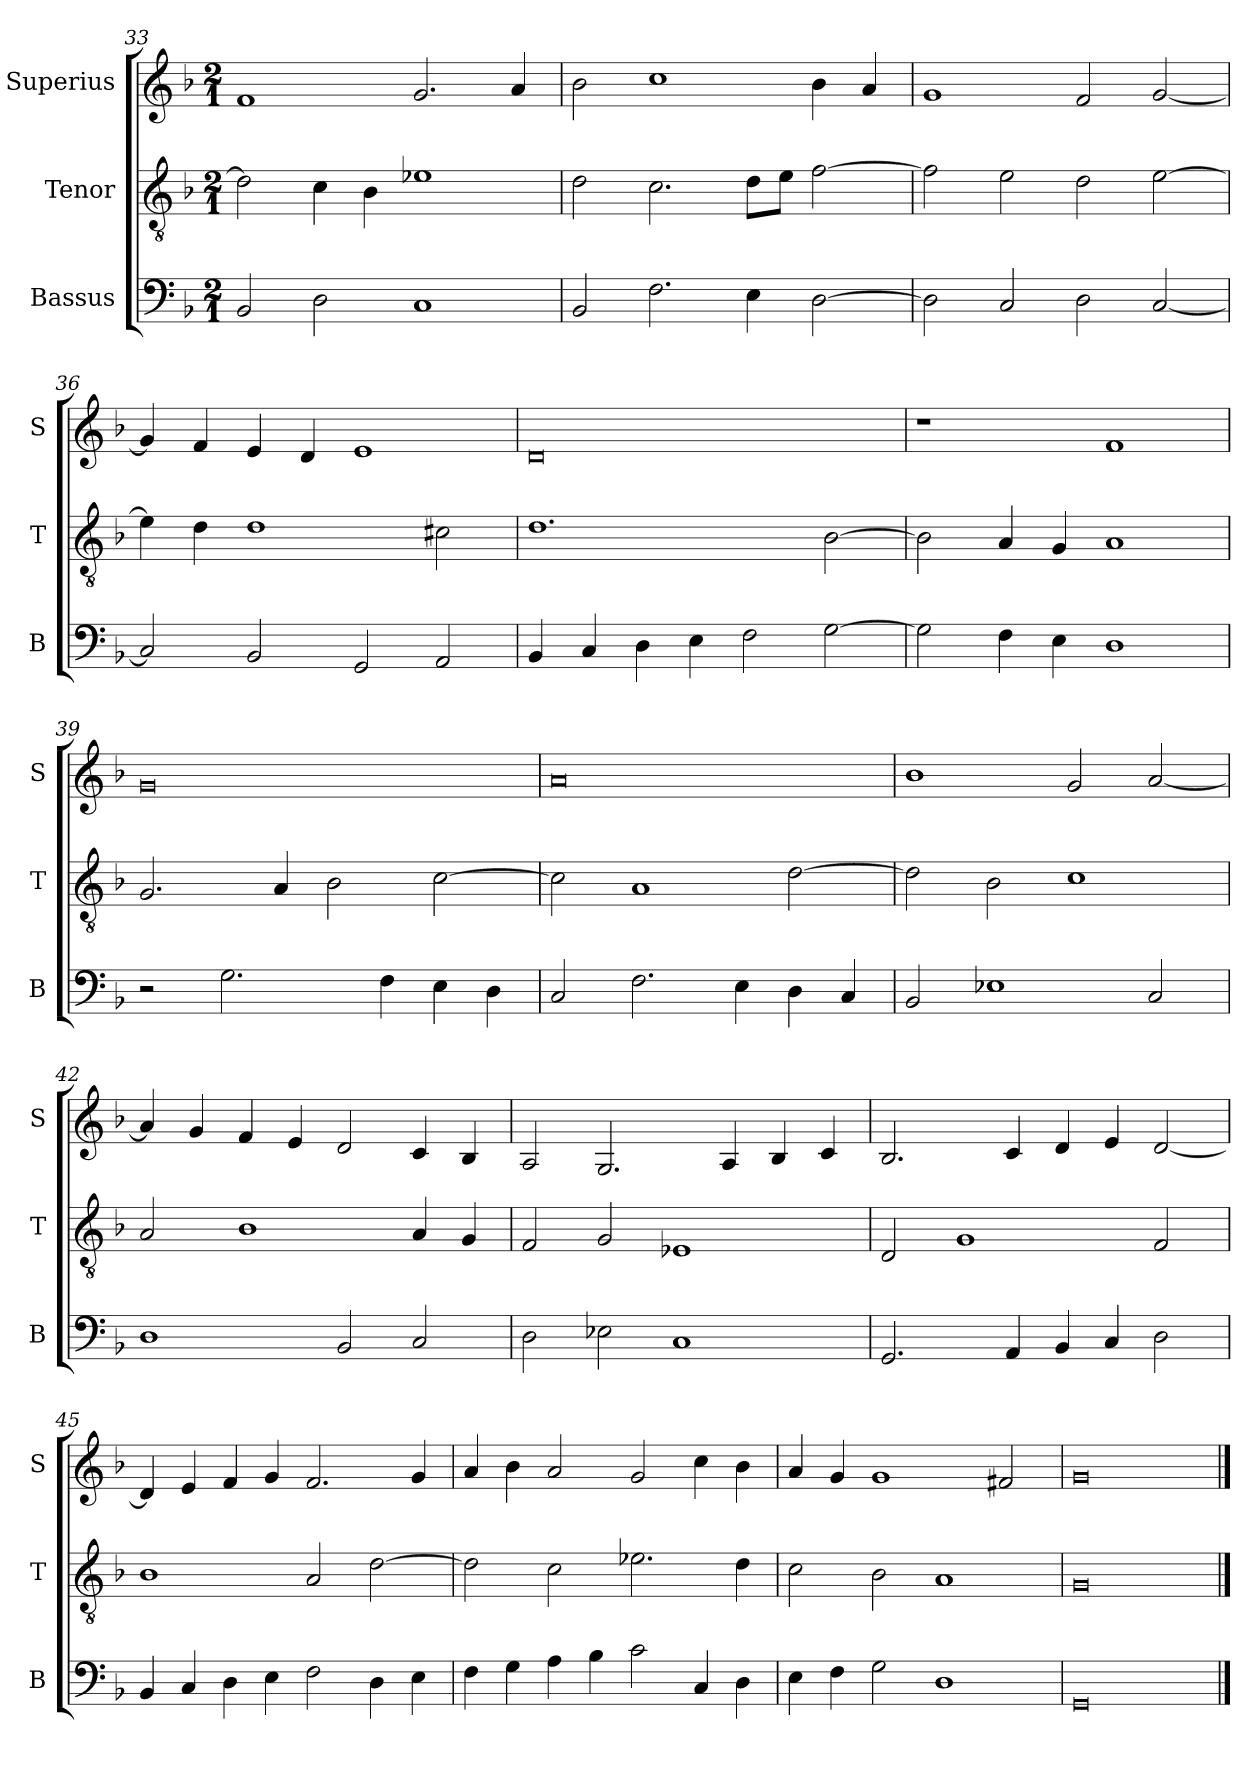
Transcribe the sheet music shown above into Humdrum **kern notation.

**kern	**kern	**kern
*part3	*part2	*part1
*staff3	*staff2	*staff1
*I"Bassus	*I"Tenor	*I"Superius
*I'B	*I'T	*I'S
*clefF4	*clefGv2	*clefG2
*k[b-]	*k[b-]	*k[b-]
*M2/1	*M2/1	*M2/1
=33	=33	=33
2BB-/	2d\]	1f
2D\	4c\	.
.	4B-\	.
1C	1e-X	2.g/
.	.	4a/
=34	=34	=34
2BB-/	2d\	2b-\
2.F\	2.c\	1cc
4E\	8d\L	.
.	8e\J	.
[2D\	[2f\	4b-\
.	.	4a/
=35	=35	=35
2D\]	2f\]	1g
2C/	2e\	.
2D\	2d\	2f/
[2C/	[2e\	[2g/
=36	=36	=36
2C/]	4e\]	4g/]
.	4d\	4f/
2BB-/	1d	4e/
.	.	4d/
2GG/	.	1e
2AA/	2c#X\	.
=37	=37	=37
4BB-/	1.d	0d
4C/	.	.
4D\	.	.
4E\	.	.
2F\	.	.
[2G\	[2B-\	.
=38	=38	=38
2G\]	2B-\]	1r
4F\	4A/	.
4E\	4G/	.
1D	1A	1f
=39	=39	=39
2r	2.G/	0g
2.G\	.	.
.	4A/	.
.	2B-\	.
4F\	.	.
4E\	[2c\	.
4D\	.	.
=40	=40	=40
2C/	2c\]	0a
2.F\	1A	.
4E\	.	.
4D\	[2d\	.
4C/	.	.
=41	=41	=41
2BB-/	2d\]	1b-
1E-X	2B-\	.
.	1c	2g/
2C/	.	[2a/
=42	=42	=42
1D	2A/	4a/]
.	.	4g/
.	1B-	4f/
.	.	4e/
2BB-/	.	2d/
2C/	4A/	4c/
.	4G/	4B-/
=43	=43	=43
2D\	2F/	2A/
2E-X\	2G/	2.G/
1C	1E-X	.
.	.	4A/
.	.	4B-/
.	.	4c/
=44	=44	=44
2.GG/	2D/	2.B-/
.	1G	.
4AA/	.	4c/
4BB-/	.	4d/
4C/	.	4e/
2D\	2F/	[2d/
=45	=45	=45
4BB-/	1B-	4d/]
4C/	.	4e/
4D\	.	4f/
4E\	.	4g/
2F\	2A/	2.f/
4D\	[2d\	.
4E\	.	4g/
=46	=46	=46
4F\	2d\]	4a/
4G\	.	4b-\
4A\	2c\	2a/
4B-\	.	.
2c\	2.e-X\	2g/
4C/	.	4cc\
4D\	4d\	4b-\
=47	=47	=47
4E\	2c\	4a/
4F\	.	4g/
2G\	2B-\	1g
1D	1A	.
.	.	2f#X/
=48	=48	=48
0GG	0G	0g
==	==	==
*-	*-	*-
